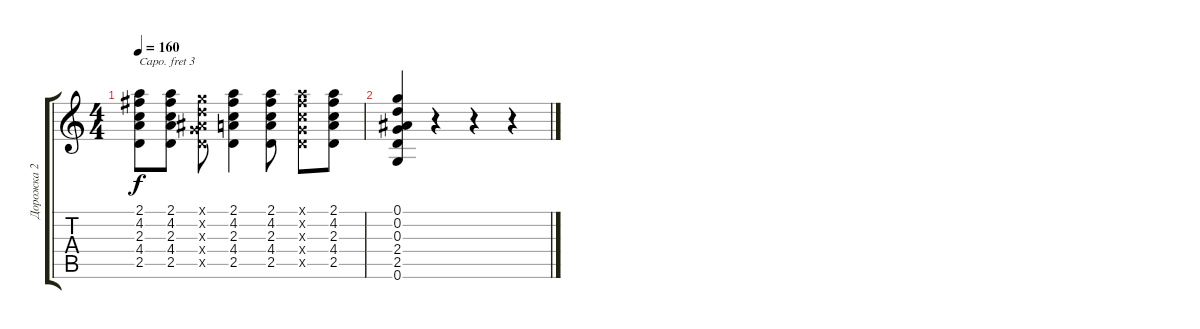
\track ("Дорожка 2" "Дорожка 2") {instrument acousticguitarsteel}
\staff {score tabs}
\capo 3
\tuning (E4 B3 G3 D3 A2 E2) {hide}
\ts (4 4)
\tempo 160
\clef g2
\ks c
(2.1 4.2 2.3 4.4 2.5).8{dy f} (2.1 4.2 2.3 4.4 2.5).8 (0.1{x} 0.2{x} 0.3{x} 2.4{x} 2.5{x}).8 (2.1 4.2 2.3 4.4 2.5).4 (2.1 4.2 2.3 4.4 2.5).8 (2.1{x} 4.2{x} 2.3{x} 2.4{x} 2.5{x}).8 (2.1 4.2 2.3 4.4 2.5).8 |
(0.1 0.2 0.3 2.4 2.5 0.6).4 r.4 r.4 r.4
